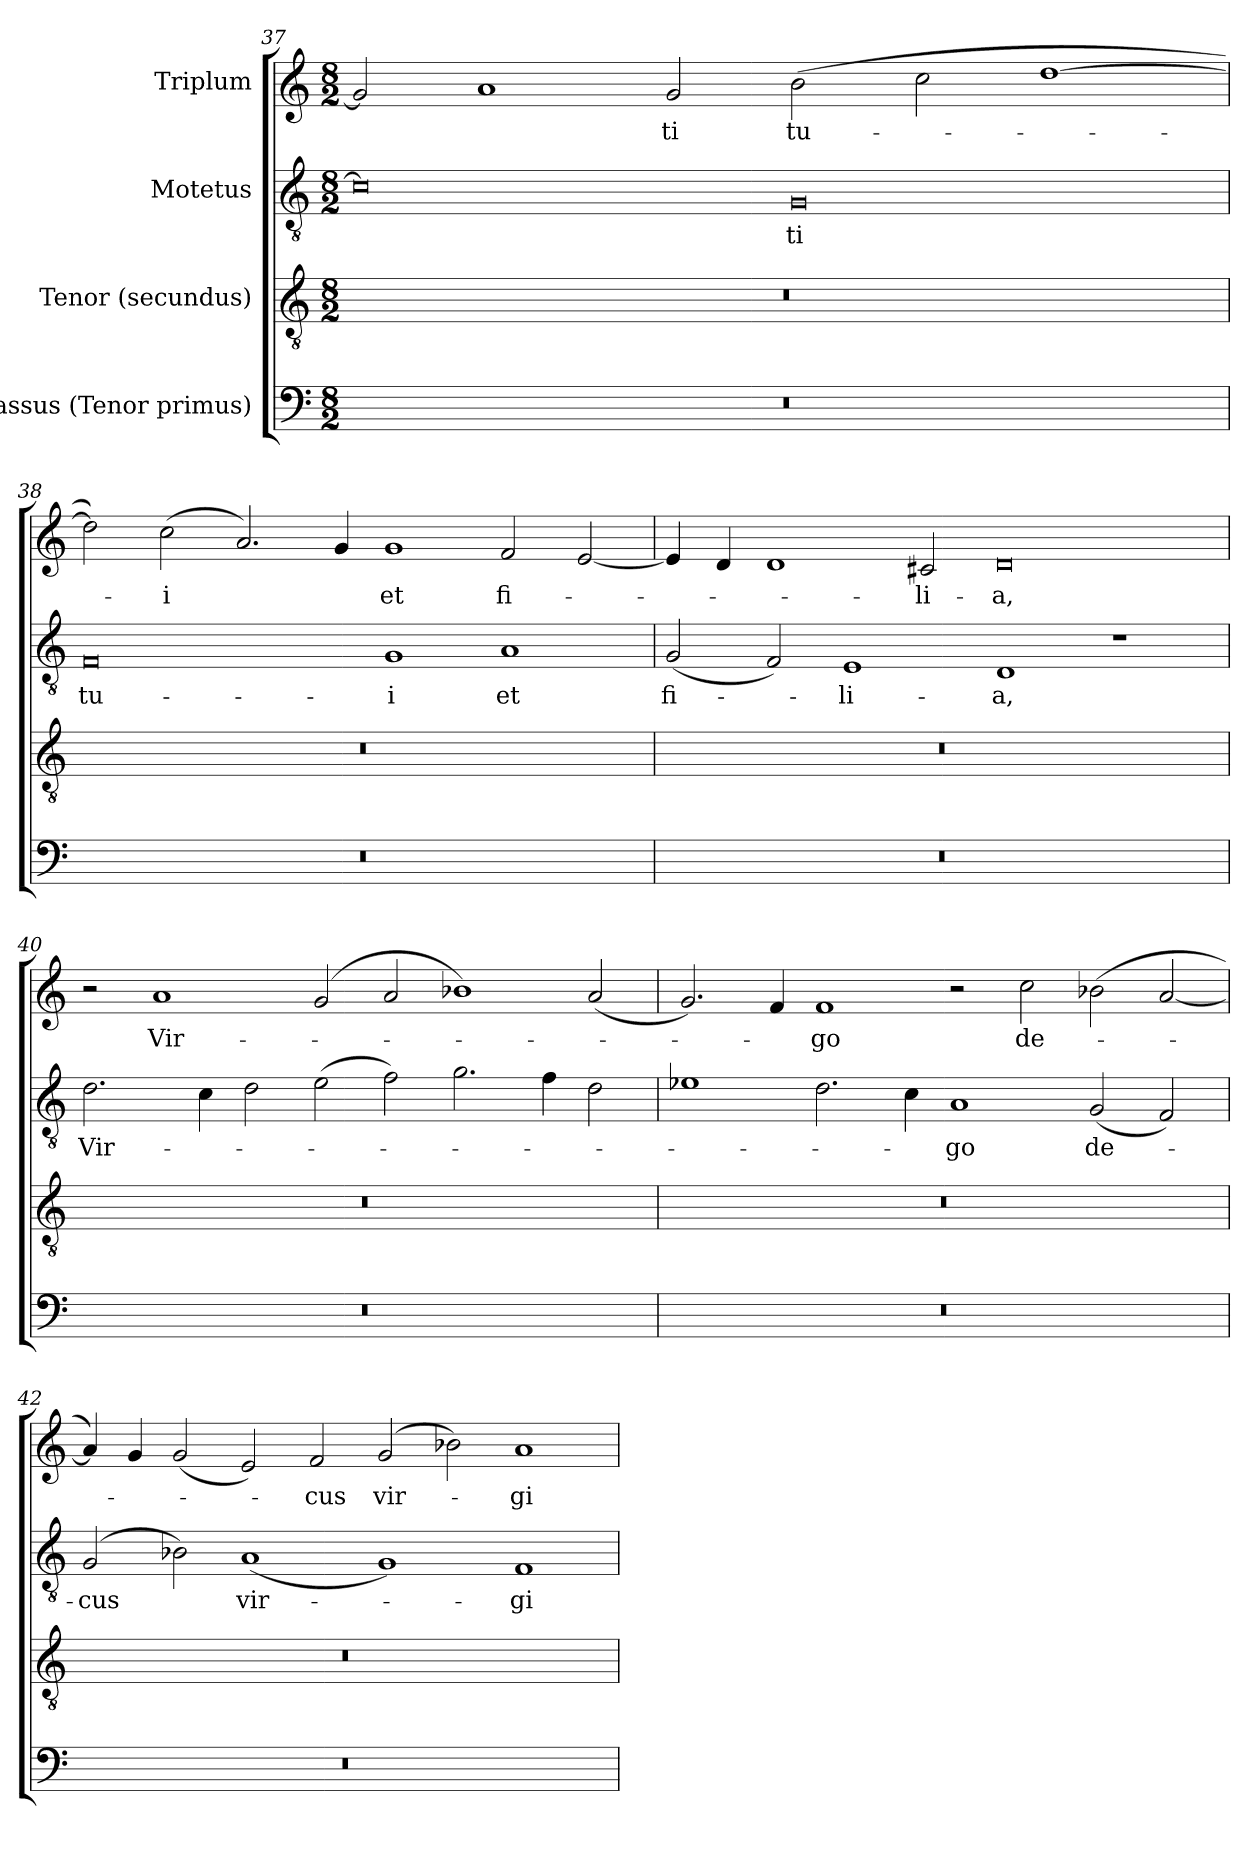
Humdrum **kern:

**kern	**kern	**kern	**text	**kern	**text
*part4	*part3	*part2	*part2	*part1	*part1
*staff4	*staff3	*staff2	*staff2	*staff1	*staff1
*I"Bassus (Tenor primus)	*I"Tenor (secundus)	*I"Motetus	*	*I"Triplum	*
*clefF4	*clefGv2	*clefGv2	*	*clefG2	*
*k[]	*k[]	*k[]	*	*k[]	*
*M8/2	*M8/2	*M8/2	*	*M8/2	*
=37	=37	=37	=37	=37	=37
00r	00r	0c]	.	2g/]	.
.	.	.	.	1a	.
!	!	!	!	!	!LO:LY:b
.	.	.	.	2g/	-ti
!	!	!	!LO:LY:b	!	!LO:LY:b
.	.	0G	-ti	(2b\	tu-
.	.	.	.	2cc\	.
.	.	.	.	[1dd	.
=38	=38	=38	=38	=38	=38
!	!	!	!LO:LY:b	!	!
00r	00r	0F	tu-	2dd\])	.
!	!	!	!	!	!LO:LY:b
.	.	.	.	(2cc\	-i
.	.	.	.	2.a/)	.
.	.	.	.	4g/	.
!	!	!	!LO:LY:b	!	!LO:LY:b
.	.	1G	-i	1g	et
!	!	!	!LO:LY:b	!	!LO:LY:b
.	.	1A	et	2f/	fi-
.	.	.	.	[2e/	.
!!LO:LB:g=z
=39	=39	=39	=39	=39	=39
!	!	!	!LO:LY:b	!	!
00r	00r	(2G/	fi-	4e/]	.
.	.	.	.	4d/	.
.	.	2F/)	.	1d	.
!	!	!	!LO:LY:b	!	!
.	.	1E	-li-	.	.
!	!	!	!	!	!LO:LY:b
.	.	.	.	2c#X/	-li-
!	!	!	!LO:LY:b	!	!LO:LY:b
.	.	1D	-a,	0d	-a,
.	.	1r	.	.	.
=40	=40	=40	=40	=40	=40
!	!	!	!LO:LY:b	!	!
00r	00r	2.d\	Vir-	2r	.
!	!	!	!	!	!LO:LY:b
.	.	.	.	1a	Vir-
.	.	4c\	.	.	.
.	.	2d\	.	.	.
.	.	(2e\	.	(2g/	.
.	.	2f\)	.	2a/	.
.	.	2.g\	.	1b-X)	.
.	.	4f\	.	.	.
.	.	2d\	.	(2a/	.
=41	=41	=41	=41	=41	=41
00r	00r	1e-X	.	2.g/)	.
.	.	.	.	4f/	.
!	!	!	!	!	!LO:LY:b
.	.	2.d\	.	1f	-go
.	.	4c\	.	.	.
!	!	!	!LO:LY:b	!	!
.	.	1A	-go	2r	.
!	!	!	!	!	!LO:LY:b
.	.	.	.	2cc\	de-
!	!	!	!LO:LY:b	!	!
.	.	(2G/	de-	(2b-X\	.
.	.	2F/)	.	[2a/	.
=42	=42	=42	=42	=42	=42
!	!	!	!LO:LY:b	!	!
00r	00r	(2G/	-cus	4a/])	.
.	.	.	.	4g/	.
.	.	2B-X\)	.	(2g/	.
!	!	!	!LO:LY:b	!	!
.	.	(1A	vir-	2e/)	.
!	!	!	!	!	!LO:LY:b
.	.	.	.	2f/	-cus
!	!	!	!	!	!LO:LY:b
.	.	1G)	.	(2g/	vir-
.	.	.	.	2b-X\)	.
!	!	!	!LO:LY:b	!	!LO:LY:b
.	.	1F	-gi-	1a	-gi-
=	=	=	=	=	=
*-	*-	*-	*-	*-	*-
